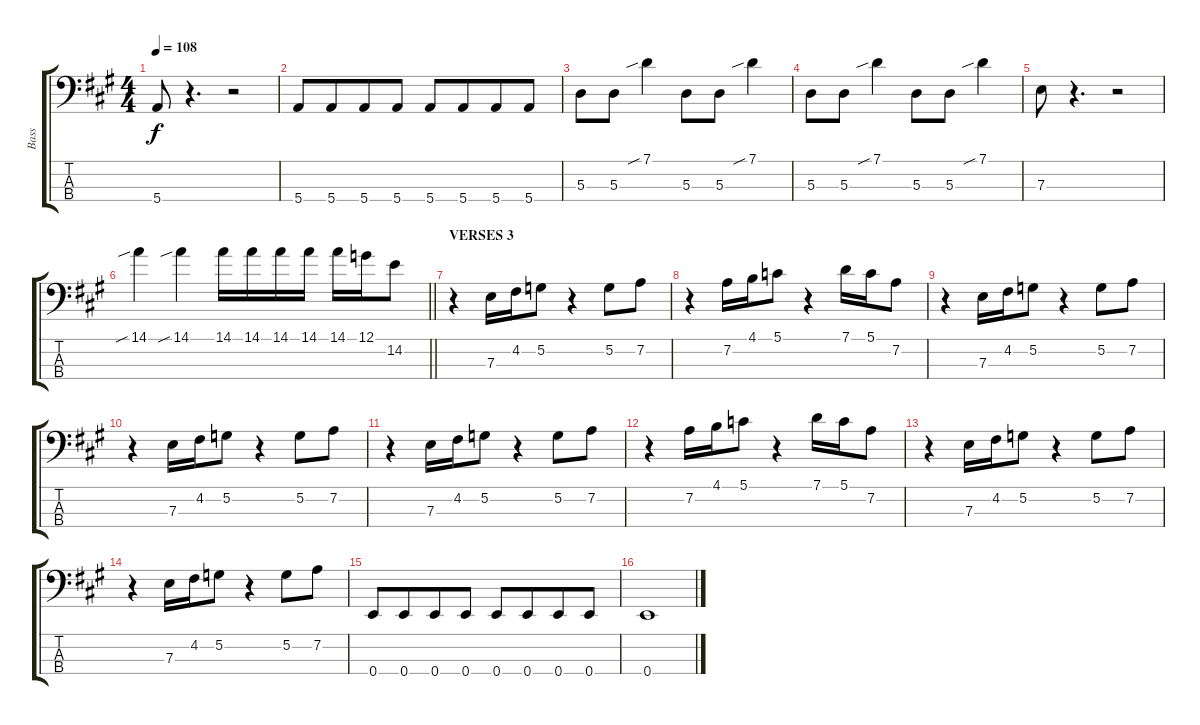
\track ("Bass" "Bass") {instrument electricbassfinger}
\staff {score tabs}
\tuning (G2 D2 A1 E1) {hide}
\ts (4 4)
\tempo 108
\clef f4
\ks a
5.4.8{dy f} r.4{d} r.2{volume 0} |
5.4.8{volume 10} 5.4.8{beam merge} 5.4.8 5.4.8 5.4.8 5.4.8{beam merge} 5.4.8 5.4.8 |
5.3.8 5.3.8 7.1{sib}.4 5.3.8 5.3.8 7.1{sib}.4 |
5.3.8 5.3.8 7.1{sib}.4 5.3.8 5.3.8 7.1{sib}.4 |
7.3.8 r.4{d} r.2 |
\barLineRight lightlight
14.1{sib}.4 14.1{sib}.4 14.1.16 14.1.16 14.1.16 14.1.16 14.1.16 12.1.16 14.2.8 |
\section ("" "VERSES 3")
r.4 7.3.16 4.2.16 5.2.8 r.4 5.2.8 7.2.8 |
r.4 7.2.16 4.1.16 5.1.8 r.4 7.1.16 5.1.16 7.2.8 |
r.4 7.3.16 4.2.16 5.2.8 r.4 5.2.8 7.2.8 |
r.4 7.3.16 4.2.16 5.2.8 r.4 5.2.8 7.2.8 |
r.4 7.3.16 4.2.16 5.2.8 r.4 5.2.8 7.2.8 |
r.4 7.2.16 4.1.16 5.1.8 r.4 7.1.16 5.1.16 7.2.8 |
r.4 7.3.16 4.2.16 5.2.8 r.4 5.2.8 7.2.8 |
r.4 7.3.16 4.2.16 5.2.8 r.4 5.2.8 7.2.8 |
0.4.8 0.4.8{beam merge} 0.4.8 0.4.8 0.4.8 0.4.8{beam merge} 0.4.8 0.4.8 |
0.4.1
